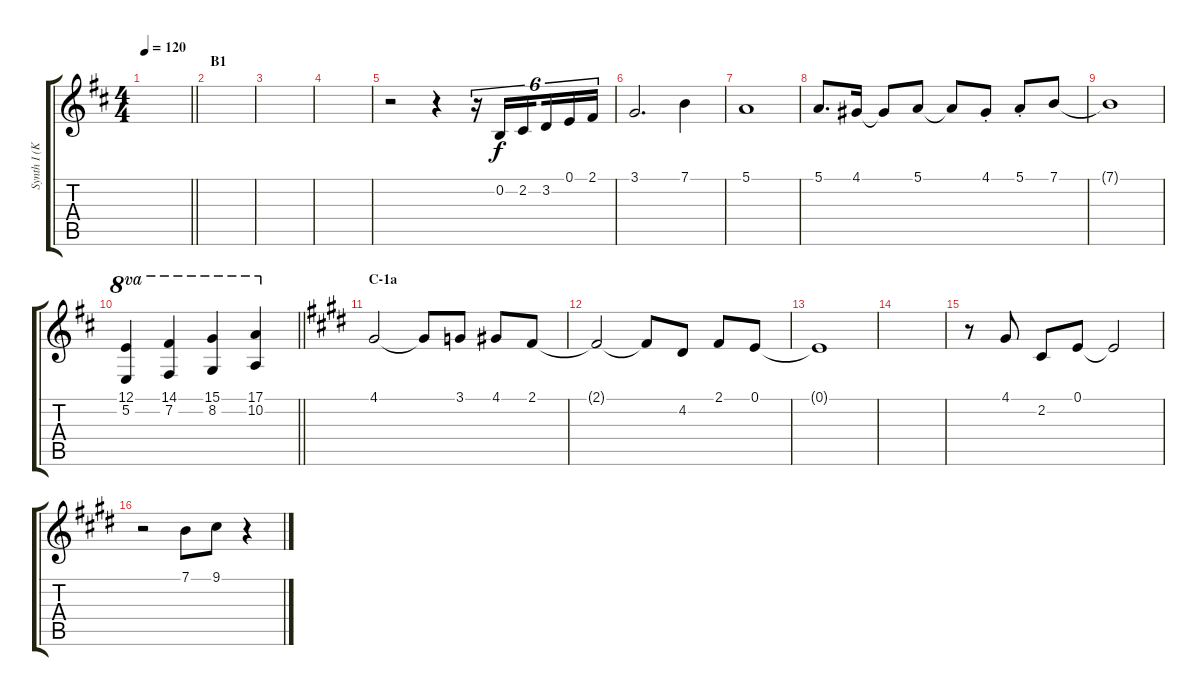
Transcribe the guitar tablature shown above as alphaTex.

\track ("Synth I (Kotobuki Tsumugi)" "Synth I (K") {instrument stringensemble1}
\staff {score tabs}
\tuning (E4 B3 G3 D3 A2 E2) {hide}
\ts (4 4)
\tempo 120
\clef g2
\barLineRight lightlight
\ks d
|
\section ("" "B1")
|
|
|
r.2 r.4 r.16{tu (6 4)} 0.2.16{tu (6 4)} 2.2.16{tu (6 4) beam splitsecondary} 3.2.16{tu (6 4)} 0.1.16{tu (6 4)} 2.1.16{tu (6 4)} |
3.1.2{d} 7.1.4 |
5.1.1 |
5.1.8{d} 4.1.16 4.1{t}.8 5.1.8 5.1{t}.8 4.1{st}.8 5.1{st}.8 7.1.8 |
7.1{t}.1 |
\barLineRight lightlight
(12.1 5.2).4{ot 8va} (14.1 7.2).4{ot 8va} (15.1 8.2).4{ot 8va} (17.1 10.2).4{ot 8va} |
\section ("" "C-1a")
\ks e
4.1.2 4.1{t}.8 3.1.8 4.1.8 2.1.8 |
2.1{t}.2 2.1{t}.8 4.2.8 2.1.8 0.1.8 |
0.1{t}.1 |
|
r.8 4.1.8 2.2.8 0.1.8 0.1{t}.2 |
r.2 7.1.8 9.1.8 r.4
